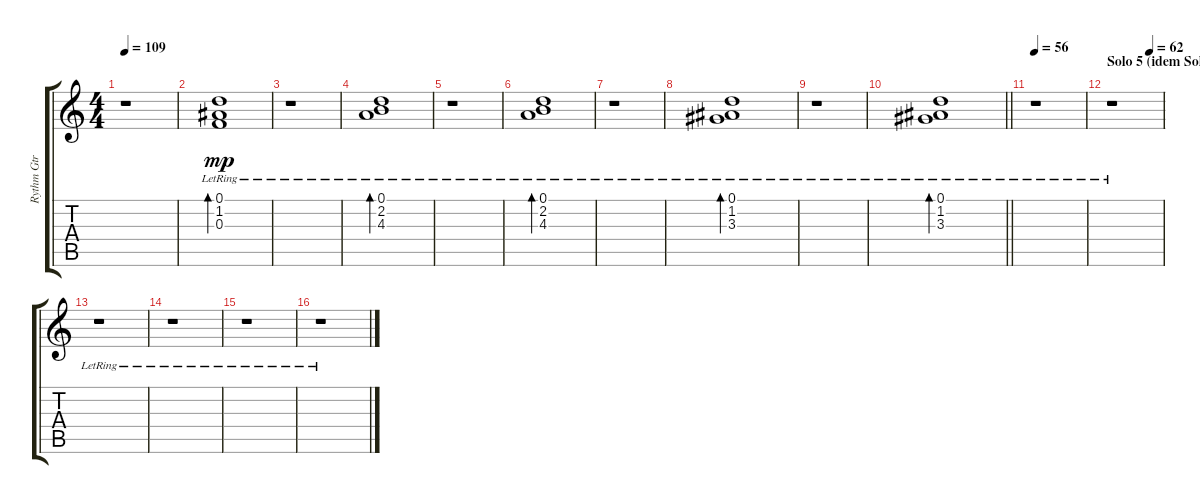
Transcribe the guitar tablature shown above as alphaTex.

\track ("Rythm Gtr" "Rythm Gtr") {instrument electricguitarclean}
\staff {score tabs}
\tuning (D4 A3 F3 C3 G2 D2) {hide}
\ts (4 4)
\tempo 109
\clef g2
\ks c
r.1{dy mp} |
(0.1{lr} 1.2{lr} 0.3{lr}).1{bd 120} |
r.1 |
(0.1{lr} 2.2{lr} 4.3{lr}).1{bd 240} |
r.1 |
(0.1{lr} 2.2{lr} 4.3{lr}).1{bd 240} |
r.1 |
(0.1{lr} 1.2{lr} 3.3{lr}).1{bd 240} |
r.1 |
\barLineRight lightlight
(0.1{lr} 1.2{lr} 3.3{lr}).1{bd 120} |
\tempo 56
r.1 |
\section ("" "Solo 5 (idem Solo 2)")
\tempo (62 0.75)
r.1 |
r.1 |
r.1 |
r.1 |
r.1
